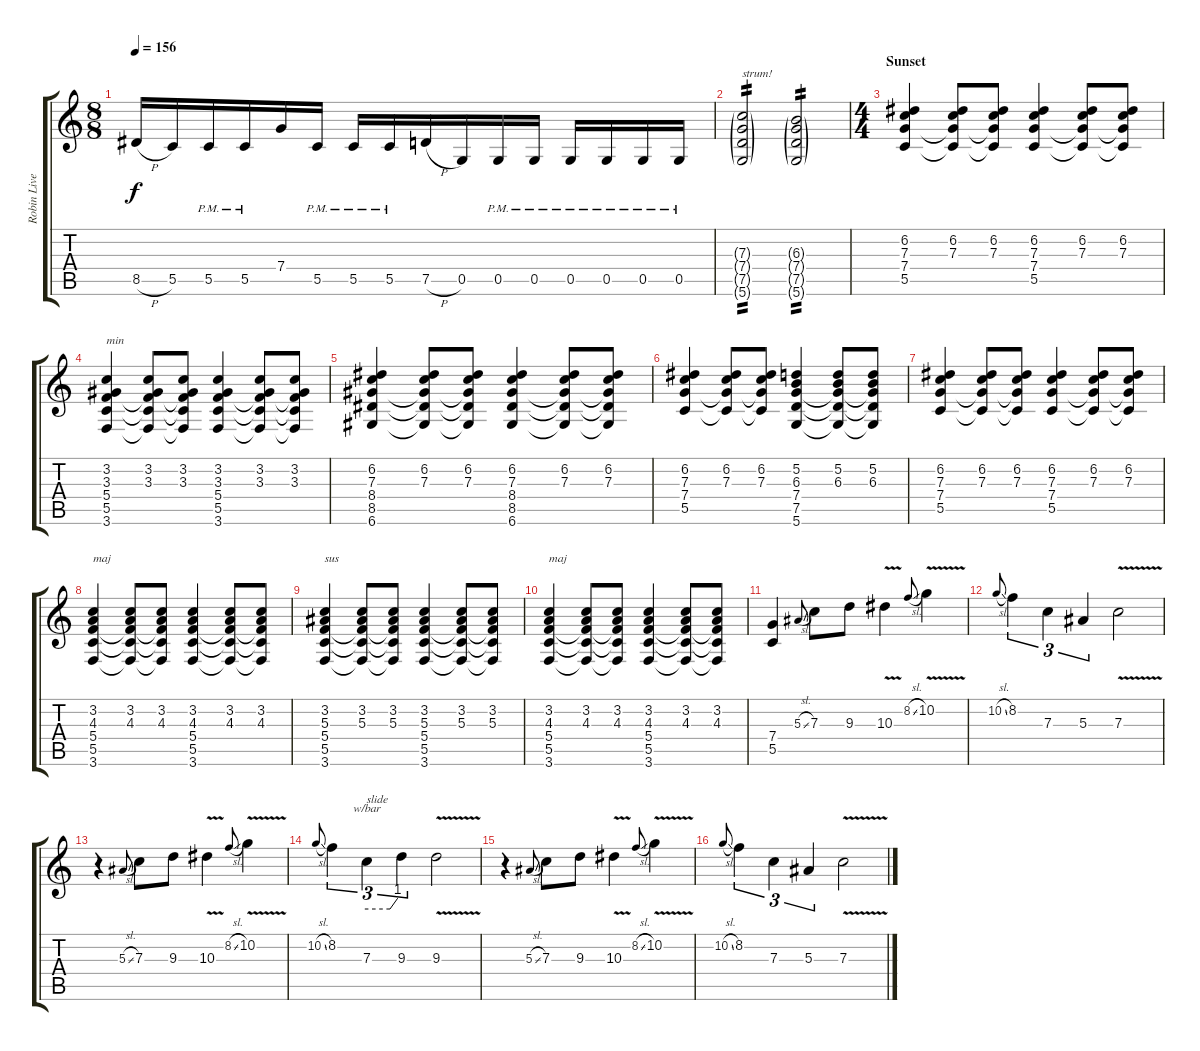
\track ("Robin Live" "Robin Live") {instrument distortionguitar}
\staff {score tabs}
\tuning (D4 A3 F3 C3 G2 D2) {hide}
\ts (8 8)
\tempo 156
\clef g2
\ks c
8.5{h}.16{dy f} 5.5.16 5.5{pm}.16 5.5{pm}.16 7.4.16 5.5{pm}.16 5.5{pm}.16 5.5{pm}.16 7.5{h}.16 0.5.16 0.5{pm}.16 0.5{pm}.16 0.5{pm}.16 0.5{pm}.16 0.5{pm}.16 0.5{pm}.16 |
(7.3{g} 7.4{g} 7.5{g} 5.6{g}).2{txt "strum!" tp 2} (6.3{g} 7.4{g} 7.5{g} 5.6{g}).2{tp 2} |
\ts (4 4)
\section ("" "Sunset")
(6.2 7.3 7.4 5.5).4 (6.2 7.3 7.4{t} 5.5{t}).8 (6.2 7.3 7.4{t} 5.5{t}).8 (6.2 7.3 7.4 5.5).4 (6.2 7.3 7.4{t} 5.5{t}).8 (6.2 7.3 7.4{t} 5.5{t}).8 |
(3.2 3.3 5.4 5.5 3.6).4{txt "min"} (3.2 3.3 5.4{t} 5.5{t} 3.6{t}).8 (3.2 3.3 5.4{t} 5.5{t} 3.6{t}).8 (3.2 3.3 5.4 5.5 3.6).4 (3.2 3.3 5.4{t} 5.5{t} 3.6{t}).8 (3.2 3.3 5.4{t} 5.5{t} 3.6{t}).8 |
(6.2 7.3 8.4 8.5 6.6).4 (6.2 7.3 8.4{t} 8.5{t} 6.6{t}).8 (6.2 7.3 8.4{t} 8.5{t} 6.6{t}).8 (6.2 7.3 8.4 8.5 6.6).4 (6.2 7.3 8.4{t} 8.5{t} 6.6{t}).8 (6.2 7.3 8.4{t} 8.5{t} 6.6{t}).8 |
(6.2 7.3 7.4 5.5).4 (6.2 7.3 7.4{t} 5.5{t}).8 (6.2 7.3 7.4{t} 5.5{t}).8 (5.2 6.3 7.4 7.5 5.6).4 (5.2 6.3 7.4{t} 7.5{t} 5.6{t}).8 (5.2 6.3 7.4{t} 7.5{t} 5.6{t}).8 |
(6.2 7.3 7.4 5.5).4 (6.2 7.3 7.4{t} 5.5{t}).8 (6.2 7.3 7.4{t} 5.5{t}).8 (6.2 7.3 7.4 5.5).4 (6.2 7.3 7.4{t} 5.5{t}).8 (6.2 7.3 7.4{t} 5.5{t}).8 |
(3.2 4.3 5.4 5.5 3.6).4{txt "maj"} (3.2 4.3 5.4{t} 5.5{t} 3.6{t}).8 (3.2 4.3 5.4{t} 5.5{t} 3.6{t}).8 (3.2 4.3 5.4 5.5 3.6).4 (3.2 4.3 5.4{t} 5.5{t} 3.6{t}).8 (3.2 4.3 5.4{t} 5.5{t} 3.6{t}).8 |
(3.2 5.3 5.4 5.5 3.6).4{txt "sus"} (3.2 5.3 5.4{t} 5.5{t} 3.6{t}).8 (3.2 5.3 5.4{t} 5.5{t} 3.6{t}).8 (3.2 5.3 5.4 5.5 3.6).4 (3.2 5.3 5.4{t} 5.5{t} 3.6{t}).8 (3.2 5.3 5.4{t} 5.5{t} 3.6{t}).8 |
(3.2 4.3 5.4 5.5 3.6).4{txt "maj"} (3.2 4.3 5.4{t} 5.5{t} 3.6{t}).8 (3.2 4.3 5.4{t} 5.5{t} 3.6{t}).8 (3.2 4.3 5.4 5.5 3.6).4 (3.2 4.3 5.4{t} 5.5{t} 3.6{t}).8 (3.2 4.3 5.4{t} 5.5{t} 3.6{t}).8 |
(7.4 5.5).4 5.3{sl}.8{gr onbeat} 7.3.8 9.3.8 10.3{v}.4 8.2{sl}.8{gr onbeat} 10.2{v}.4 |
10.2{sl}.8{gr onbeat} 8.2.4{tu (3 2)} 7.3.4{tu (3 2)} 5.3.4{tu (3 2)} 7.3{v}.2 |
r.4 5.3{sl}.8{gr onbeat} 7.3.8 9.3.8 10.3{v}.4 8.2{sl}.8{gr onbeat} 10.2{v}.4 |
10.2{sl}.8{gr onbeat} 8.2.4{tu (3 2)} 7.3.4{tu (3 2) tbe (custom default 0 0 45 0 60 4) txt "slide"} 9.3.4{tu (3 2)} 9.3{v}.2 |
r.4 5.3{sl}.8{gr onbeat} 7.3.8 9.3.8 10.3{v}.4 8.2{sl}.8{gr onbeat} 10.2{v}.4 |
10.2{sl}.8{gr onbeat} 8.2.4{tu (3 2)} 7.3.4{tu (3 2)} 5.3.4{tu (3 2)} 7.3{v}.2
